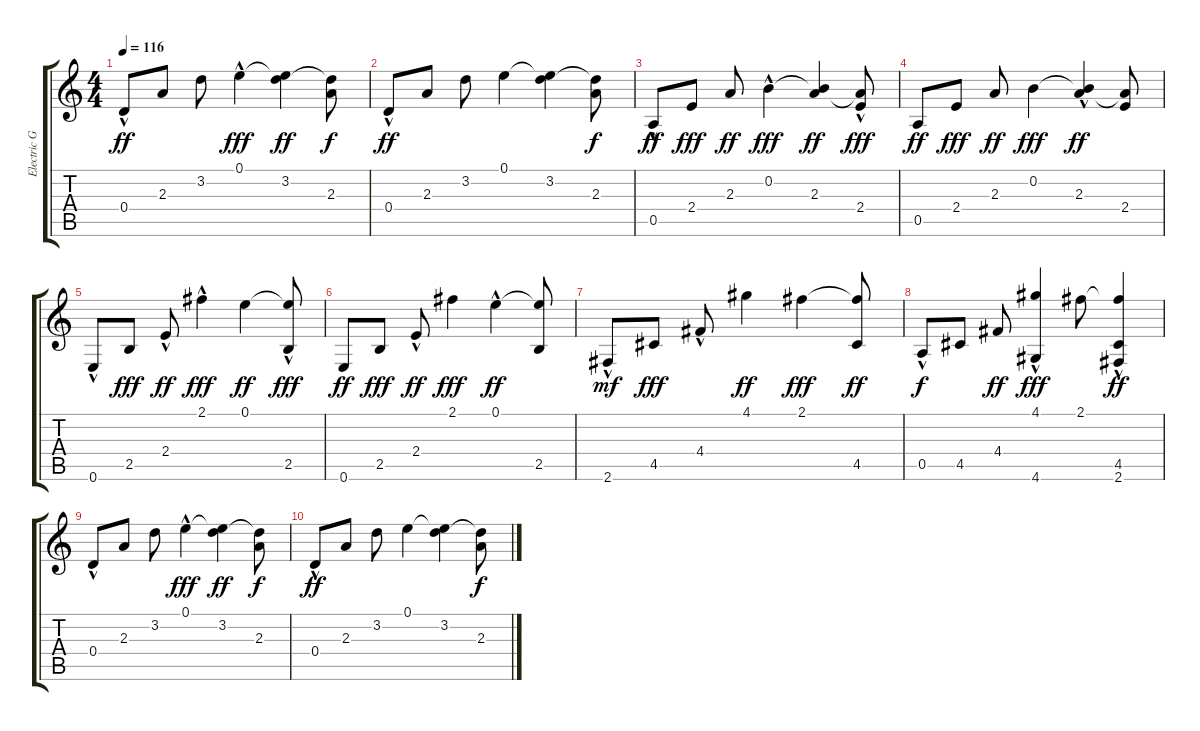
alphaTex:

\track ("Electric Guitar" "Electric G") {instrument electricguitarclean}
\staff {score tabs}
\tuning (E4 B3 G3 D3 A2 E2) {hide}
\ts (4 4)
\tempo 116
\clef g2
\ks c
0.4{hac}.8{dy ff} 2.3.8 3.2.8 0.1{hac}.4{dy fff} (0.1{t} 3.2).4{dy ff} (3.2{t} 2.3).8{dy f} |
0.4{hac}.8{dy ff} 2.3.8 3.2.8 0.1.4 (0.1{t} 3.2).4 (3.2{t} 2.3).8{dy f} |
0.5{hac}.8{dy ff} 2.4.8{dy fff} 2.3.8{dy ff} 0.2{hac}.4{dy fff} (0.2{t} 2.3).4{dy ff} (2.3{t} 2.4{hac}).8{dy fff} |
0.5.8{dy ff} 2.4.8{dy fff} 2.3.8{dy ff} 0.2.4{dy fff} (0.2{t} 2.3{hac}).4{dy ff} (2.3{t} 2.4).8 |
0.6{hac}.8 2.5.8{dy fff} 2.4{hac}.8{dy ff} 2.1{hac}.4{dy fff} 0.1.4{dy ff} (0.1{t} 2.5{hac}).8{dy fff} |
0.6.8{dy ff} 2.5.8{dy fff} 2.4{hac}.8{dy ff} 2.1.4{dy fff} 0.1{hac}.4{dy ff} (0.1{t} 2.5).8 |
2.6{hac}.8{dy mf} 4.5.8{dy fff} 4.4{hac}.8 4.1.4{dy ff} 2.1.4{dy fff} (2.1{t} 4.5).8{dy ff} |
0.5{hac}.8{dy f} 4.5.8 4.4.8{dy ff} (4.1 4.6{hac}).4{dy fff} 2.1.8 (2.1{t} 4.5{hac} 2.6).4{dy ff} |
0.4{hac}.8 2.3.8 3.2.8 0.1{hac}.4{dy fff} (0.1{t} 3.2).4{dy ff} (3.2{t} 2.3).8{dy f} |
0.4{hac}.8{dy ff} 2.3.8 3.2.8 0.1.4 (0.1{t} 3.2).4 (3.2{t} 2.3).8{dy f}
